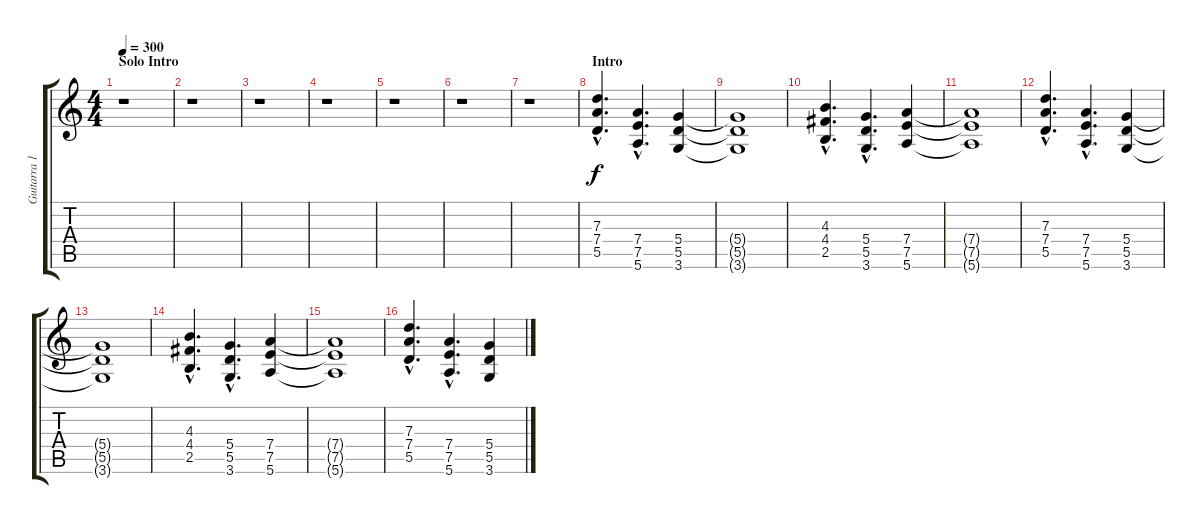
\track ("Guitarra 1 - Mathias" "Guitarra 1") {instrument distortionguitar}
\staff {score tabs}
\tuning (E4 B3 G3 D3 A2 E2) {hide}
\ts (4 4)
\section ("" "Solo Intro")
\tempo 300
\clef g2
\ks c
r.1{dy f instrument distortionguitar} |
r.1 |
r.1 |
r.1 |
r.1 |
r.1 |
r.1 |
\section ("" "Intro")
(7.3{hac} 7.4{hac} 5.5{hac}).4{d} (7.4{hac} 7.5{hac} 5.6{hac}).4{d} (5.4 5.5 3.6).4 |
(5.4{t} 5.5{t} 3.6{t}).1 |
(4.3{hac} 4.4{hac} 2.5{hac}).4{d} (5.4{hac} 5.5{hac} 3.6{hac}).4{d} (7.4 7.5 5.6).4 |
(7.4{t} 7.5{t} 5.6{t}).1 |
(7.3{hac} 7.4{hac} 5.5{hac}).4{d} (7.4{hac} 7.5{hac} 5.6{hac}).4{d} (5.4 5.5 3.6).4 |
(5.4{t} 5.5{t} 3.6{t}).1 |
(4.3{hac} 4.4{hac} 2.5{hac}).4{d} (5.4{hac} 5.5{hac} 3.6{hac}).4{d} (7.4 7.5 5.6).4 |
(7.4{t} 7.5{t} 5.6{t}).1 |
(7.3{hac} 7.4{hac} 5.5{hac}).4{d} (7.4{hac} 7.5{hac} 5.6{hac}).4{d} (5.4 5.5 3.6).4
